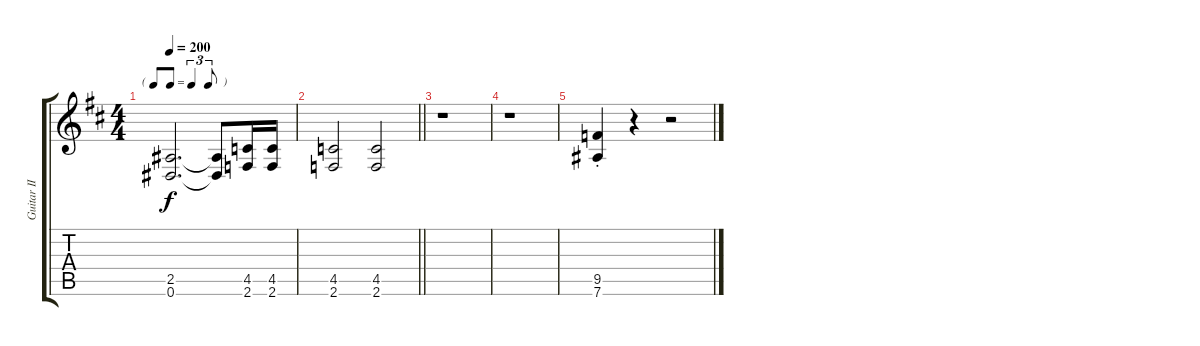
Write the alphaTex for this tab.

\track ("Guitar II (Hitsugi)" "Guitar II ") {instrument overdrivenguitar}
\staff {score tabs}
\tuning (Eb4 Bb3 Gb3 Db3 Ab2 Eb2) {hide}
\ts (4 4)
\tf triplet8th
\tempo 200
\clef g2
\ks d
(2.5 0.6).2{d dy f} (2.5{t} 0.6{t}).8 (4.5 2.6).16 (4.5 2.6).16 |
\barLineRight lightlight
(4.5 2.6).2 (4.5 2.6).2 |
r.1 |
r.1 |
(9.5 7.6{st}).4 r.4 r.2
